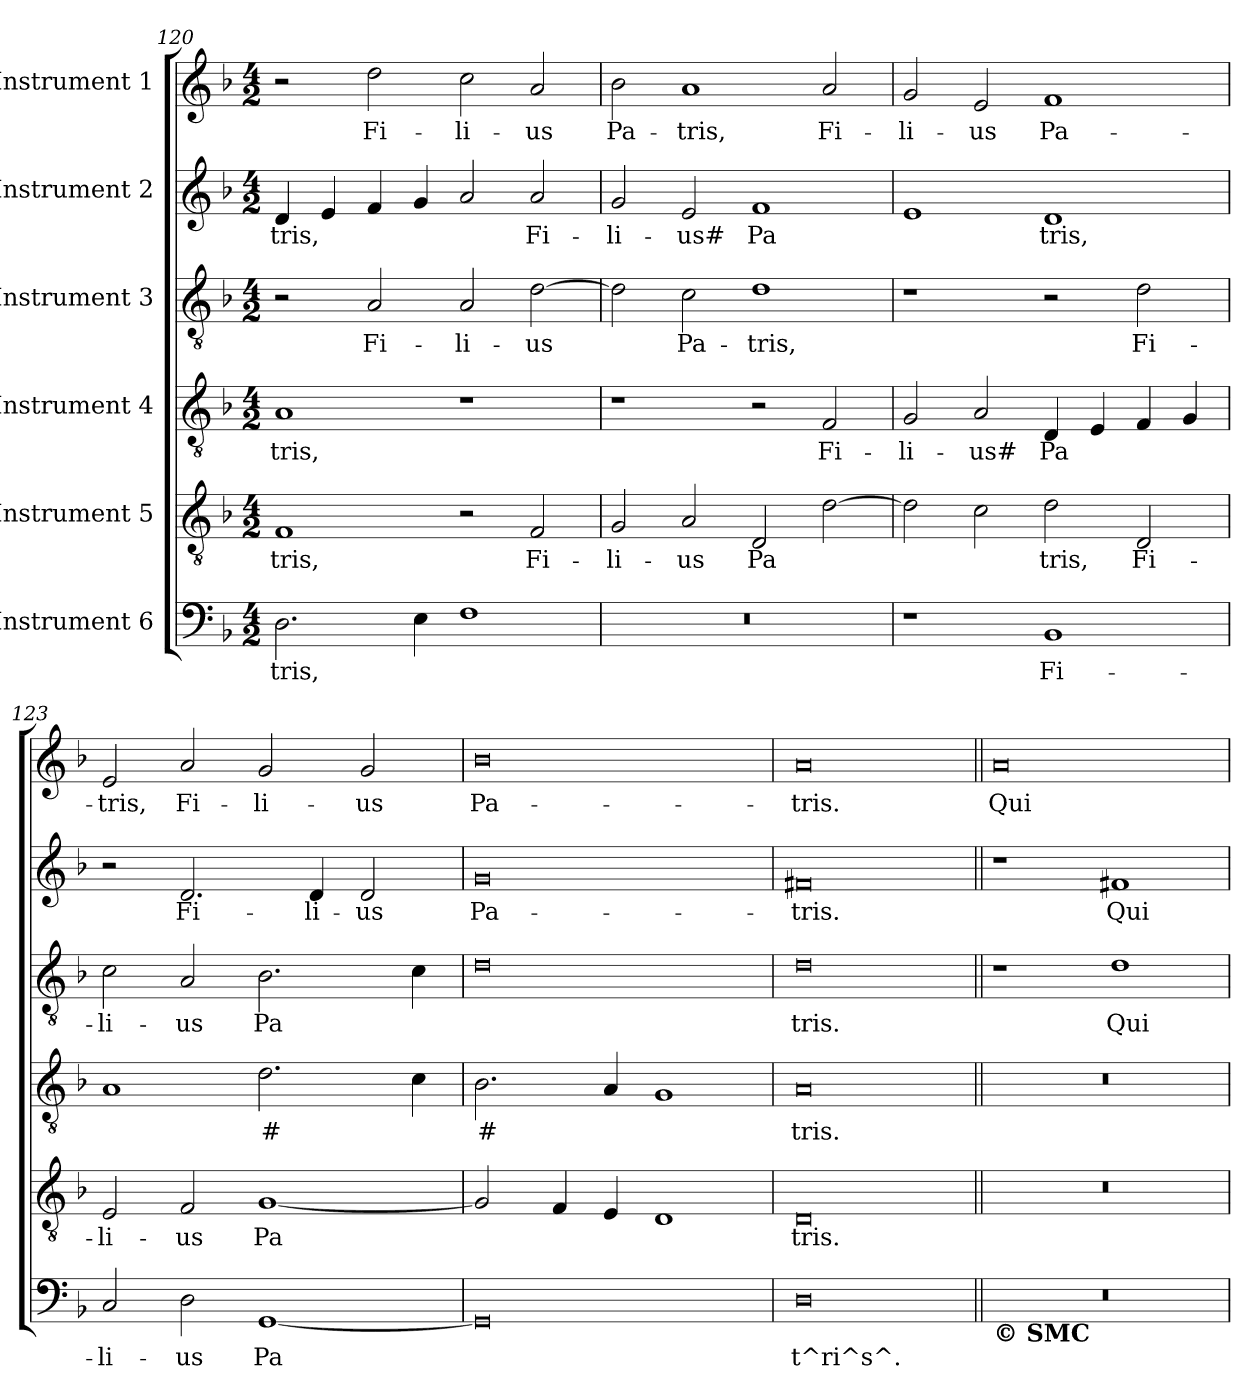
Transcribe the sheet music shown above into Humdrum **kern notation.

**kern	**text	**kern	**text	**kern	**text	**kern	**text	**kern	**text	**kern	**text
*part6	*part6	*part5	*part5	*part4	*part4	*part3	*part3	*part2	*part2	*part1	*part1
*staff6	*staff6	*staff5	*staff5	*staff4	*staff4	*staff3	*staff3	*staff2	*staff2	*staff1	*staff1
*I"Instrument 6	*	*I"Instrument 5	*	*I"Instrument 4	*	*I"Instrument 3	*	*I"Instrument 2	*	*I"Instrument 1	*
!!LO:LB:g=z
*clefF4	*	*clefGv2	*	*clefGv2	*	*clefGv2	*	*clefG2	*	*clefG2	*
*k[b-]	*	*k[b-]	*	*k[b-]	*	*k[b-]	*	*k[b-]	*	*k[b-]	*
*F:	*	*F:	*	*F:	*	*F:	*	*F:	*	*F:	*
*M4/2	*	*M4/2	*	*M4/2	*	*M4/2	*	*M4/2	*	*M4/2	*
=120	=120	=120	=120	=120	=120	=120	=120	=120	=120	=120	=120
!	!LO:LY:b:cj	!	!LO:LY:b:cj	!	!LO:LY:b:cj	!	!	!	!LO:LY:b:cj	!	!
2.D\	-tris,	1F	-tris,	1A	-tris,	2r	.	4d/	-tris,	2r	.
!	!	!	!	!	!	!	!	!	!LO:LY:b:cj	!	!
.	.	.	.	.	.	.	.	4e/	.	.	.
!	!	!	!	!	!	!	!LO:LY:b:cj	!	!LO:LY:b:cj	!	!LO:LY:b:cj
.	.	.	.	.	.	2A/	Fi-	4f/	.	2dd\	Fi-
!	!LO:LY:b:cj	!	!	!	!	!	!	!	!LO:LY:b:cj	!	!
4E\	.	.	.	.	.	.	.	4g/	.	.	.
!	!LO:LY:b:cj	!	!	!	!	!	!LO:LY:b:cj	!	!LO:LY:b:cj	!	!LO:LY:b:cj
1F	.	2r	.	1r	.	2A/	-li-	2a/	.	2cc\	-li-
!	!	!	!LO:LY:b:cj	!	!	!	!LO:LY:b:cj	!	!LO:LY:b:cj	!	!LO:LY:b:cj
.	.	2F/	Fi-	.	.	[>2d\	-us-	2a/	Fi-	2a/	-us
=121	=121	=121	=121	=121	=121	=121	=121	=121	=121	=121	=121
!	!	!	!LO:LY:b:cj	!	!	!	!LO:LY:b:cj	!	!LO:LY:b:cj	!	!LO:LY:b:cj
0r	.	2G/	-li-	1r	.	2d\]	--	2g/	-li-	2b-\	Pa-
!	!	!	!LO:LY:b:cj	!	!	!	!LO:LY:b:cj	!	!LO:LY:b:cj	!	!LO:LY:b:cj
.	.	2A/	-us	.	.	2c\	-Pa-	2e/	-us#	1a	-tris,
!	!	!	!LO:LY:b:cj	!	!	!	!LO:LY:b:cj	!	!LO:LY:b:cj	!	!
.	.	2D/	Pa-	2r	.	1d	-tris,	1f	Pa-	.	.
!	!	!	!LO:LY:b:cj	!	!LO:LY:b:cj	!	!	!	!	!	!LO:LY:b:cj
.	.	[>2d\	--	2F/	Fi-	.	.	.	.	2a/	Fi-
=122	=122	=122	=122	=122	=122	=122	=122	=122	=122	=122	=122
!	!	!	!LO:LY:b:cj	!	!LO:LY:b:cj	!	!	!	!LO:LY:b:cj	!	!LO:LY:b:cj
1r	.	2d\]	--	2G/	-li-	1r	.	1e	--	2g/	-li-
!	!	!	!LO:LY:b:cj	!	!LO:LY:b:cj	!	!	!	!	!	!LO:LY:b:cj
.	.	2c\	--	2A/	-us#	.	.	.	.	2e/	-us
!	!LO:LY:b:cj	!	!LO:LY:b:cj	!	!LO:LY:b:cj	!	!	!	!LO:LY:b:cj	!	!LO:LY:b:cj
1BB-	Fi-	2d\	-tris,	4D/	Pa-	2r	.	1d	-tris,	1f	Pa-
!	!	!	!	!	!LO:LY:b:cj	!	!	!	!	!	!
.	.	.	.	4E/	--	.	.	.	.	.	.
!	!	!	!LO:LY:b:cj	!	!LO:LY:b:cj	!	!LO:LY:b:cj	!	!	!	!
.	.	2D/	Fi-	4F/	--	2d\	Fi-	.	.	.	.
!	!	!	!	!	!LO:LY:b:cj	!	!	!	!	!	!
.	.	.	.	4G/	--	.	.	.	.	.	.
=123	=123	=123	=123	=123	=123	=123	=123	=123	=123	=123	=123
!	!LO:LY:b:cj	!	!LO:LY:b:cj	!	!LO:LY:b:cj	!	!LO:LY:b:cj	!	!	!	!LO:LY:b:cj
2C/	-li-	2E/	-li-	1A	--	2c\	-li-	2r	.	2e/	-tris,
!	!LO:LY:b:cj	!	!LO:LY:b:cj	!	!	!	!LO:LY:b:cj	!	!LO:LY:b:cj	!	!LO:LY:b:cj
2D\	-us	2F/	-us	.	.	2A/	-us	2.d/	Fi-	2a/	Fi-
!	!LO:LY:b:cj	!	!LO:LY:b:cj	!	!LO:LY:b:cj	!	!LO:LY:b:cj	!	!	!	!LO:LY:b:cj
[<1GG	Pa-	[<1G	Pa-	2.d\	-#-	2.B-\	Pa-	.	.	2g/	-li-
!	!	!	!	!	!	!	!	!	!LO:LY:b:cj	!	!
.	.	.	.	.	.	.	.	4d/	-li-	.	.
!	!	!	!	!	!	!	!	!	!LO:LY:b:cj	!	!LO:LY:b:cj
.	.	.	.	.	.	.	.	2d/	-us	2g/	-us
!	!	!	!	!	!LO:LY:b:cj	!	!LO:LY:b:cj	!	!	!	!
.	.	.	.	4c\	--	4c\	--	.	.	.	.
=124	=124	=124	=124	=124	=124	=124	=124	=124	=124	=124	=124
!	!LO:LY:b:cj	!	!LO:LY:b:cj	!	!LO:LY:b:cj	!	!LO:LY:b:cj	!	!LO:LY:b:cj	!	!LO:LY:b:cj
0GG]	--	2G/]	--	2.B-\	-#-	0d	--	0g	Pa-	0b-	Pa-
!	!	!	!LO:LY:b:cj	!	!	!	!	!	!	!	!
.	.	4F/	--	.	.	.	.	.	.	.	.
!	!	!	!LO:LY:b:cj	!	!LO:LY:b:cj	!	!	!	!	!	!
.	.	4E/	--	4A/	--	.	.	.	.	.	.
!	!	!	!LO:LY:b:cj	!	!LO:LY:b:cj	!	!	!	!	!	!
.	.	1D	--	1G	--	.	.	.	.	.	.
!!LO:PB:g=z
=125	=125	=125	=125	=125	=125	=125	=125	=125	=125	=125	=125
!	!LO:LY:b:cj	!	!LO:LY:b:cj	!	!LO:LY:b:cj	!	!LO:LY:b:cj	!	!LO:LY:b:cj	!	!LO:LY:b:cj
0D	-t^ri^s^.	0D	-tris.	0A	-tris.	0d	-tris.	0f#X	-tris.	0a	-tris.
=126||	=126||	=126||	=126||	=126||	=126||	=126||	=126||	=126||	=126||	=126||	=126||
!LO:TX:b:B:t=© SMC	!	!	!	!	!	!	!	!	!	!	!
!	!	!	!	!	!	!	!	!	!	!	!LO:LY:b:cj
0r	.	0r	.	0r	.	1r	.	1r	.	0a	Qui
!	!	!	!	!	!	!	!LO:LY:b:cj	!	!LO:LY:b:cj	!	!
.	.	.	.	.	.	1d	Qui	1f#X	Qui	.	.
=	=	=	=	=	=	=	=	=	=	=	=
*-	*-	*-	*-	*-	*-	*-	*-	*-	*-	*-	*-
